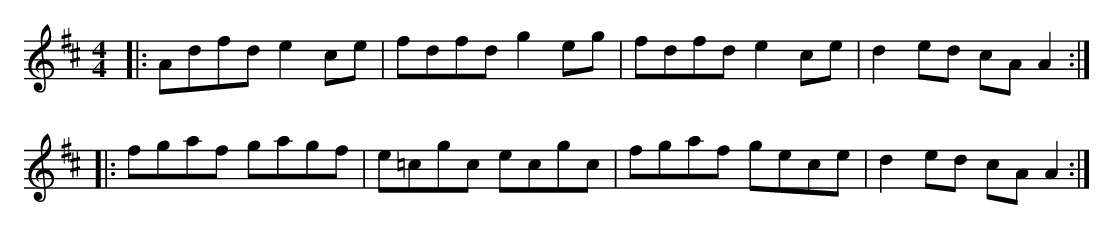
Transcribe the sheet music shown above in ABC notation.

X:1
M:4/4
K:D
|:Adfd e2ce|fdfd g2eg|fdfd e2ce|d2ed cAA2:|
|:fgaf gagf|e=cgc ecgc|fgaf gece|d2ed cAA2:|
